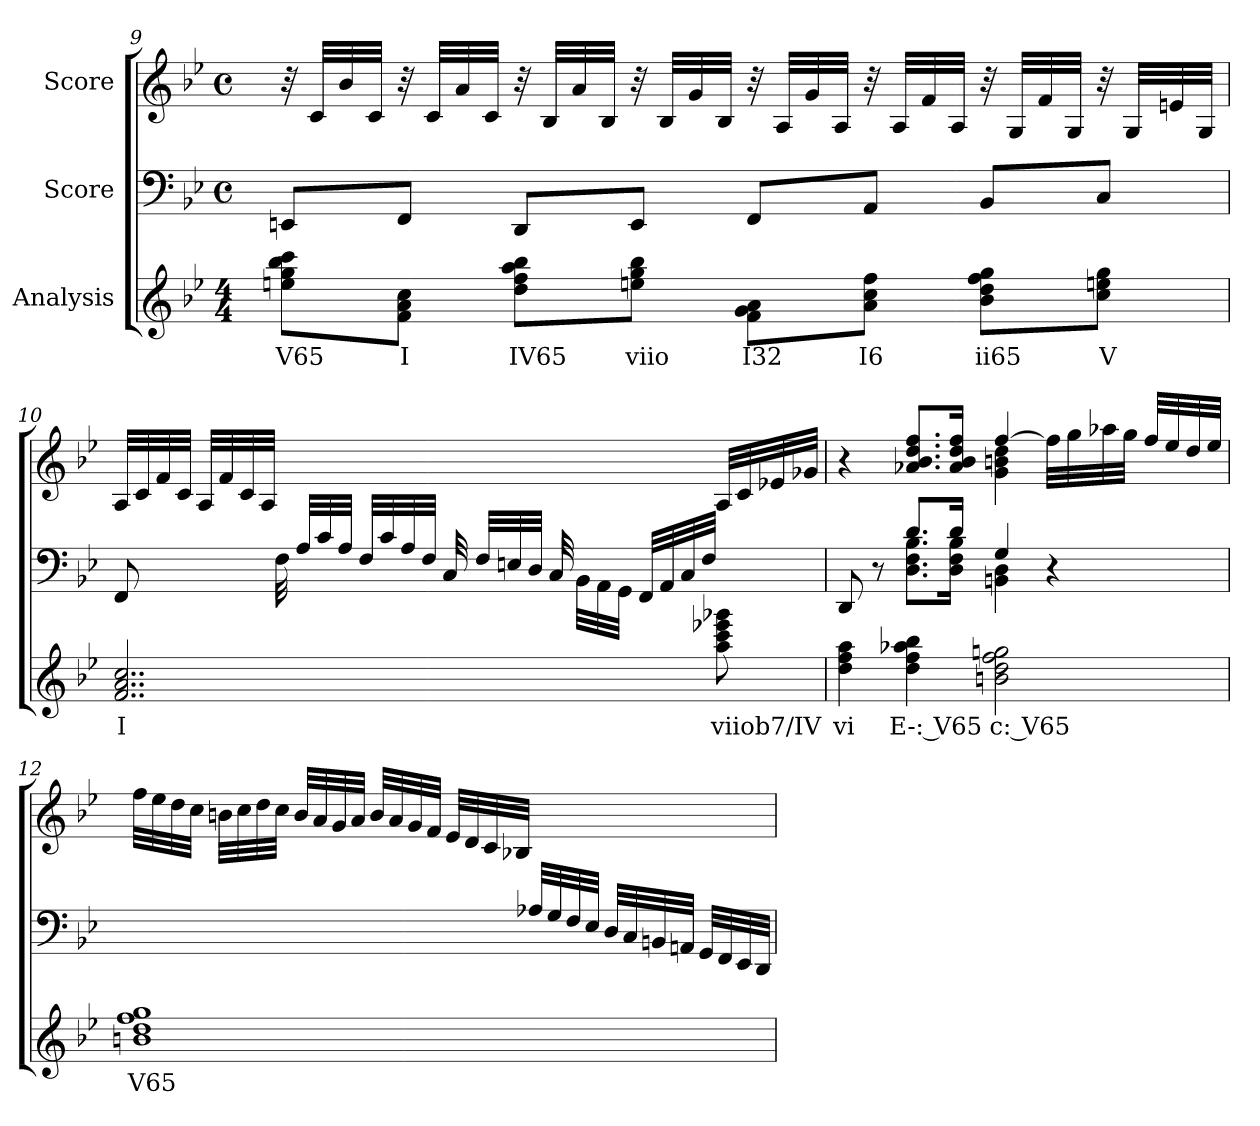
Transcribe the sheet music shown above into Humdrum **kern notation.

**kern	**text	**kern	**kern
*part3	*part3	*part2	*part1
*staff3	*staff3	*staff2	*staff1
*I"Analysis	*	*I"Score	*I"Score
!!LO:PB:g=z
*	*	*clefF4	*clefG2
*k[b-e-]	*	*k[b-e-]	*k[b-e-]
*M4/4	*	*M4/4	*M4/4
*	*	*met(c)	*met(c)
=9	=9	=9	=9
8een 8gg 8bb- 8cccL	V65	8EEn/L	32r
.	.	.	32c/LLL
.	.	.	32b-/
.	.	.	32c/JJJ
8f 8a 8ccJ	I	8FF/J	32r
.	.	.	32c/LLL
.	.	.	32a/
.	.	.	32c/JJJ
8dd 8ff 8aa 8bb-L	IV65	8DD/L	32r
.	.	.	32B-/LLL
.	.	.	32a/
.	.	.	32B-/JJJ
8een 8gg 8bb-J	viio	8EE/J	32r
.	.	.	32B-/LLL
.	.	.	32g/
.	.	.	32B-/JJJ
8f 8g 8aL	I32	8FF/L	32r
.	.	.	32A/LLL
.	.	.	32g/
.	.	.	32A/JJJ
8a 8cc 8ffJ	I6	8AA/J	32r
.	.	.	32A/LLL
.	.	.	32f/
.	.	.	32A/JJJ
8b- 8dd 8ff 8ggL	ii65	8BB-/L	32r
.	.	.	32G/LLL
.	.	.	32f/
.	.	.	32G/JJJ
8cc 8een 8ggJ	V	8C/J	32r
.	.	.	32G/LLL
.	.	.	32en/
.	.	.	32G/JJJ
!!LO:LB:g=z
=10	=10	=10	=10
2..f 2..a 2..cc	I	8FF/	32A/LLL
.	.	.	32c/
.	.	.	32f/
.	.	.	32c/JJJ
.	.	8ryy	32A/LLL
.	.	.	32f/
.	.	.	32c/
.	.	.	32A/JJJ
.	.	32F\	2ryy
.	.	32A/LLL	.
.	.	32c/	.
.	.	32A/JJJ	.
.	.	32F/LLL	.
.	.	32c/	.
.	.	32A/	.
.	.	32F/JJJ	.
.	.	32C/	.
.	.	32F/LLL	.
.	.	32En/	.
.	.	32D/JJJ	.
.	.	32C/	.
.	.	32BB-\LLL	.
.	.	32AA\	.
.	.	32GG\JJJ	.
.	.	32FF/LLL	8ryy
.	.	32AA/	.
.	.	32C/	.
.	.	32F/JJJ	.
8aa 8ccc 8eee-X 8ggg-X	viiob7/IV	8ryy	32A/LLL
.	.	.	32c/
.	.	.	32e-X/
.	.	.	32g-X/JJJ
!!LO:LB:g=z
=11	=11	=11	=11
*	*	*^	*^
4dd 4ff 4aa	vi	8DD/	4ryy	4r	2ryy
.	.	8r	.	.	.
4dd 4ff 4aa-X 4bb-	E-: V65	8.d/L	8.D\ 8.F\ 8.B-\L	8.a-X/ 8.b-/ 8.dd/ 8.ff/L	.
.	.	16d/Jk	16D\ 16F\ 16B-\Jk	16a-/ 16b-/ 16dd/ 16ff/Jk	.
2bn 2dd 2ff 2ggn	c: V65	4G/	4BBn\ 4D\	[4ff/	4g\ 4bn\ 4dd\
.	.	4r	4ryy	32ff\LLL]	4ryy
.	.	.	.	32gg\	.
.	.	.	.	32aa-X\	.
.	.	.	.	32gg\JJJ	.
.	.	.	.	32ff/LLL	.
.	.	.	.	32ee-/	.
.	.	.	.	32dd/	.
.	.	.	.	32ee-/JJJ	.
*	*	*v	*v	*	*
*	*	*	*v	*v
=12	=12	=12	=12
1bn 1dd 1ff 1gg	V65	2ryy	32ff\LLL
.	.	.	32ee-\
.	.	.	32dd\
.	.	.	32cc\JJJ
.	.	.	32bn\LLL
.	.	.	32cc\
.	.	.	32dd\
.	.	.	32cc\JJJ
.	.	.	32b/LLL
.	.	.	32a/
.	.	.	32g/
.	.	.	32a/JJJ
.	.	.	32b/LLL
.	.	.	32a/
.	.	.	32g/
.	.	.	32f/JJJ
.	.	8ryy	32e-/LLL
.	.	.	32d/
.	.	.	32c/
.	.	.	32B-X/JJJ
.	.	32A-X/LLL	8ryy
.	.	32G/	.
.	.	32F/	.
.	.	32E-/JJJ	.
.	.	32D/LLL	4ryy
.	.	32C/	.
.	.	32BBn/	.
.	.	32AAn/JJJ	.
.	.	32GG/LLL	.
.	.	32FF/	.
.	.	32EE-/	.
.	.	32DD/JJJ	.
=	=	=	=
*-	*-	*-	*-
